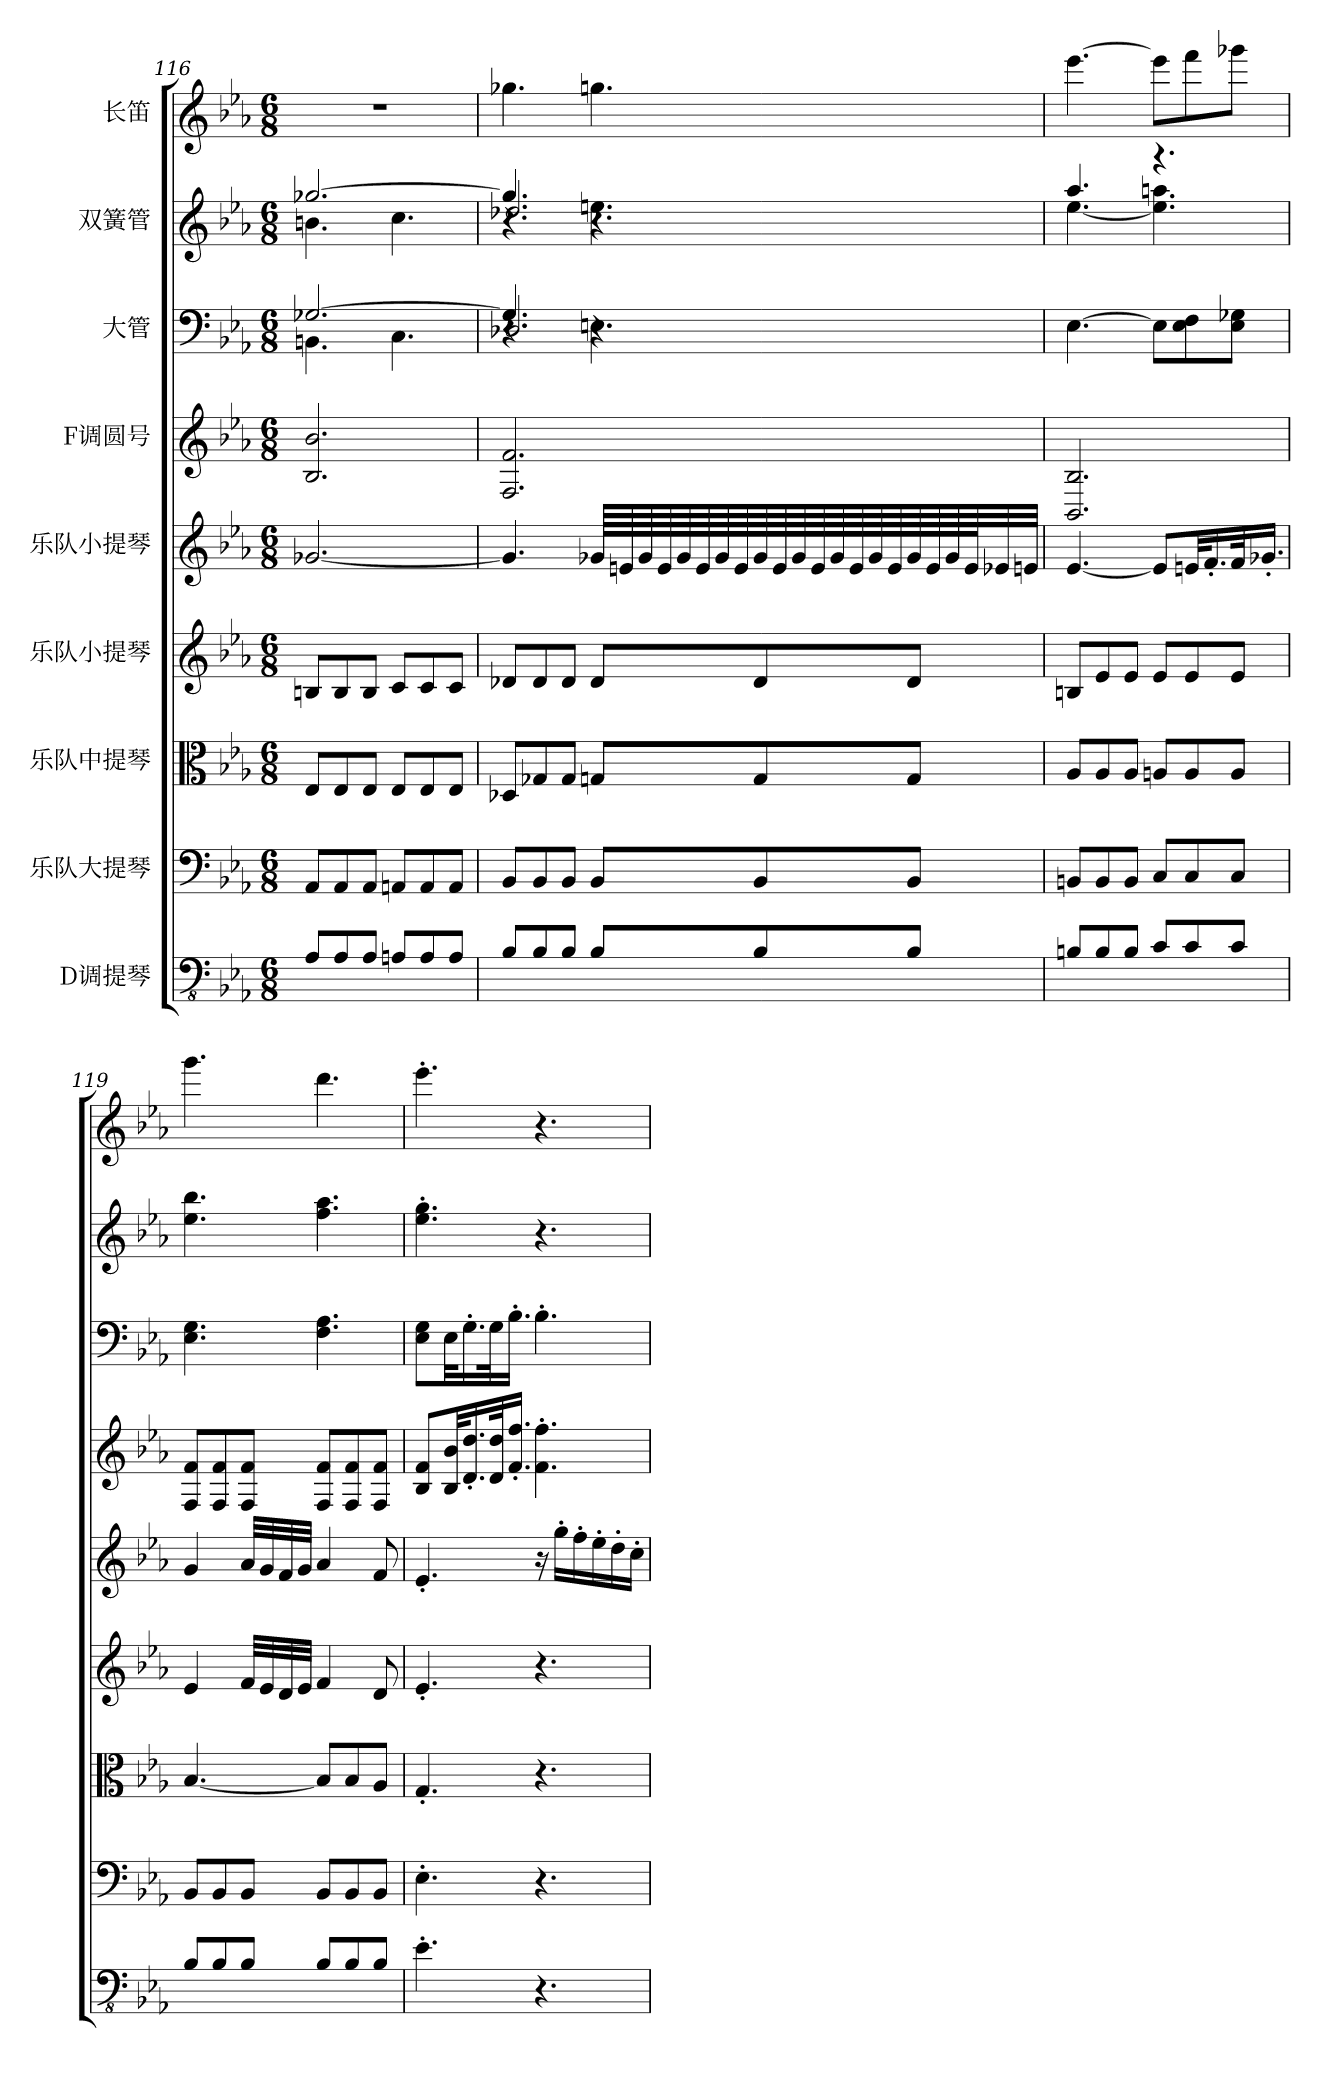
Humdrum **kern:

**kern	**kern	**kern	**kern	**kern	**kern	**kern	**kern	**kern
*part9	*part8	*part7	*part6	*part5	*part4	*part3	*part2	*part1
*staff9	*staff8	*staff7	*staff6	*staff5	*staff4	*staff3	*staff2	*staff1
*I"D调提琴	*I"乐队大提琴	*I"乐队中提琴	*I"乐队小提琴	*I"乐队小提琴	*I"F调圆号	*I"大管	*I"双簧管	*I"长笛
*clefFv4	*clefF4	*clefC3	*clefG2	*clefG2	*clefG2	*clefF4	*clefG2	*clefG2
*ITrd7c12	*	*	*	*	*ITrd4c7	*	*	*
*k[b-e-a-]	*k[b-e-a-]	*k[b-e-a-]	*k[b-e-a-]	*k[b-e-a-]	*k[b-e-a-d-]	*k[b-e-a-]	*k[b-e-a-]	*k[b-e-a-]
*M6/8	*M6/8	*M6/8	*M6/8	*M6/8	*M6/8	*M6/8	*M6/8	*M6/8
=116	=116	=116	=116	=116	=116	=116	=116	=116
*	*	*	*	*	*	*^	*^	*
8AAA-/L	8AA-/L	8E-/L	8Bn/L	[2.g-X/	2.E-/ 2.e-/	[2.G-X/	4.BBn\	[2.gg-X/	4.bn\	2.r
8AAA-/	8AA-/	8E-/	8B/	.	.	.	.	.	.	.
8AAA-/J	8AA-/J	8E-/J	8B/J	.	.	.	.	.	.	.
8AAAn/L	8AAn/L	8E-/L	8c/L	.	.	.	4.C\	.	4.cc\	.
8AAA/	8AA/	8E-/	8c/	.	.	.	.	.	.	.
8AAA/J	8AA/J	8E-/J	8c/J	.	.	.	.	.	.	.
!!LO:PB:g=z
=117	=117	=117	=117	=117	=117	=117	=117	=117	=117	=117
*	*	*	*	*	*	*	*^	*	*^	*
8BBB-/L	8BB-/L	8D-X/L	8d-X/L	4.g-/]	2.BB-/ 2.B-/	4.G-/]	4.r	2.D-X/	4.gg-/]	4.r	2.dd-X/	4.gg-X\
8BBB-/	8BB-/	8G-X/	8d-/	.	.	.	.	.	.	.	.	.
8BBB-/J	8BB-/J	8G-/J	8d-/J	.	.	.	.	.	.	.	.	.
8BBB-/L	8BB-/L	8Gn/L	8d-/L	64g-X/LLLL	.	4.r	4.En\	.	4.r	4.een\	.	4.ggn\
.	.	.	.	64en/	.	.	.	.	.	.	.	.
.	.	.	.	64g-/	.	.	.	.	.	.	.	.
.	.	.	.	64e/	.	.	.	.	.	.	.	.
.	.	.	.	64g-/	.	.	.	.	.	.	.	.
.	.	.	.	64e/	.	.	.	.	.	.	.	.
.	.	.	.	64g-/	.	.	.	.	.	.	.	.
.	.	.	.	64e/	.	.	.	.	.	.	.	.
8BBB-/	8BB-/	8G/	8d-/	64g-/	.	.	.	.	.	.	.	.
.	.	.	.	64e/	.	.	.	.	.	.	.	.
.	.	.	.	64g-/	.	.	.	.	.	.	.	.
.	.	.	.	64e/	.	.	.	.	.	.	.	.
.	.	.	.	64g-/	.	.	.	.	.	.	.	.
.	.	.	.	64e/	.	.	.	.	.	.	.	.
.	.	.	.	64g-/	.	.	.	.	.	.	.	.
.	.	.	.	64e/	.	.	.	.	.	.	.	.
8BBB-/J	8BB-/J	8G/J	8d-/J	64g-/	.	.	.	.	.	.	.	.
.	.	.	.	64e/	.	.	.	.	.	.	.	.
.	.	.	.	64g-/	.	.	.	.	.	.	.	.
.	.	.	.	64e/J	.	.	.	.	.	.	.	.
.	.	.	.	32e-X/	.	.	.	.	.	.	.	.
.	.	.	.	32en/JJJ	.	.	.	.	.	.	.	.
*	*	*	*	*	*	*v	*v	*v	*	*	*	*
*	*	*	*	*	*	*	*	*v	*v	*
=118	=118	=118	=118	=118	=118	=118	=118	=118	=118
8BBBn/L	8BBn/L	8A-/L	8Bn/L	[4.e-/	2.EE-/ 2.E-/	[4.E-\	4.aa-/	[4.ee-\	[4.eee-\
8BBB/	8BB/	8A-/	8e-/	.	.	.	.	.	.
8BBB/J	8BB/J	8A-/J	8e-/J	.	.	.	.	.	.
8CC/L	8C/L	8An/L	8e-/L	8e-/L]	.	8E-\L]	4.r	4.ee-\] 4.aan\	8eee-\L]
8CC/	8C/	8A/	8e-/	32en/KL	.	8E-\ 8F\	.	.	8fff\
.	.	.	.	16.f'/	.	.	.	.	.
8CC/J	8C/J	8A/J	8e-/J	32f/K	.	8E-\ 8G-X\J	.	.	8ggg-X\J
.	.	.	.	16.g-X'/JJ	.	.	.	.	.
*	*	*	*	*	*	*	*v	*v	*
!!LO:PB:g=z
=119	=119	=119	=119	=119	=119	=119	=119	=119
8BBB-/L	8BB-/L	[4.B-/	4e-/	4g/	8BB-/ 8B-/L	4.E-\ 4.G\	4.ee-\ 4.bb-\	4.ggg\
8BBB-/	8BB-/	.	.	.	8BB-/ 8B-/	.	.	.
8BBB-/J	8BB-/J	.	32f/LLL	32a-/LLL	8BB-/ 8B-/J	.	.	.
.	.	.	32e-/	32g/	.	.	.	.
.	.	.	32d/	32f/	.	.	.	.
.	.	.	32e-/JJJ	32g/JJJ	.	.	.	.
8BBB-/L	8BB-/L	8B-/L]	4f/	4a-/	8BB-/ 8B-/L	4.F\ 4.A-\	4.ff\ 4.aa-\	4.ddd\
8BBB-/	8BB-/	8B-/	.	.	8BB-/ 8B-/	.	.	.
8BBB-/J	8BB-/J	8A-/J	8d/	8f/	8BB-/ 8B-/J	.	.	.
=120	=120	=120	=120	=120	=120	=120	=120	=120
4.EE-'\	4.E-'\	4.G'/	4.e-'/	4.e-'/	8E-/ 8B-/L	8E-\ 8G\L	4.ee-\' 4.gg\'	4.eee-'\
.	.	.	.	.	32E-/ 32e-/KL	32E-\KL	.	.
.	.	.	.	.	16.G/' 16.g/'	16.G'\	.	.
.	.	.	.	.	32G/ 32g/K	32G\K	.	.
.	.	.	.	.	16.B-/' 16.b-/'JJ	16.B-'\JJ	.	.
4.r	4.r	4.r	4.r	16r	4.B-\' 4.b-\'	4.B-'\	4.r	4.r
.	.	.	.	16gg'\LL	.	.	.	.
.	.	.	.	16ff'\	.	.	.	.
.	.	.	.	16ee-'\	.	.	.	.
.	.	.	.	16dd'\	.	.	.	.
.	.	.	.	16cc'\JJ	.	.	.	.
=	=	=	=	=	=	=	=	=
*-	*-	*-	*-	*-	*-	*-	*-	*-
